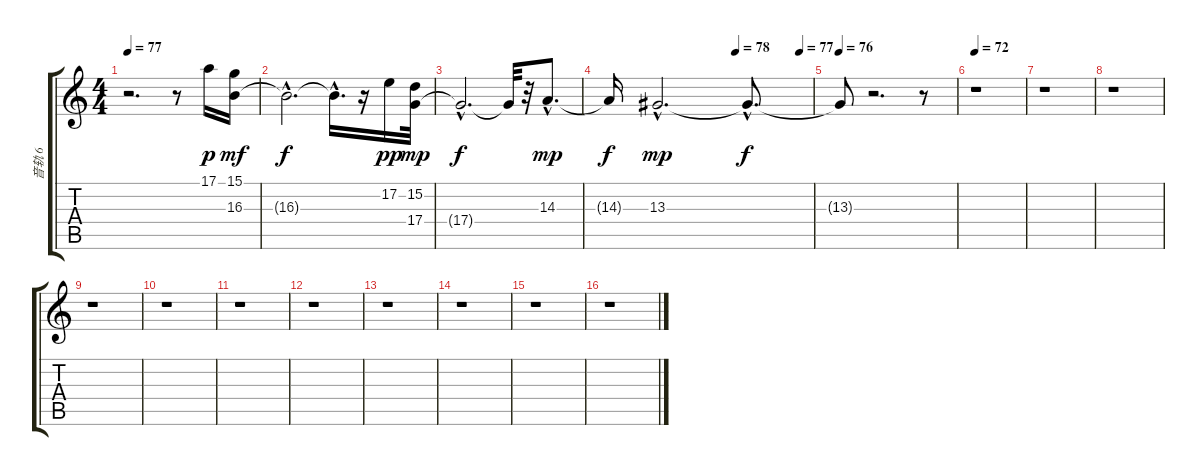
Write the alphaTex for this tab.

\track ("音轨 6" "音轨 6") {instrument blownbottle}
\staff {score tabs}
\tuning (E4 B3 G3 D3 A2 E2) {hide}
\ts (4 4)
\tempo 77
\clef g2
\ks c
r.2{d dy p instrument blownbottle} r.8 17.1.16{volume 12} (15.1 16.3).16{dy mf} |
16.3{hac t}.2{d dy f} 16.3{hac t}.16{d} r.16 17.2.16{dy pp volume 12} (15.2 17.4).32{dy mp volume 12} |
17.4{hac t}.2{d dy f} 17.4{t}.32 r.32 14.3{hac}.8{d dy mp volume 13} |
\tempo (78 0.625)
\tempo (77 0.9375)
14.3{t}.16{dy f} 13.3{hac}.2{d dy mp volume 13} 13.3{hac t}.8{d dy f} |
\tempo 76
13.3{t}.8 r.2{d} r.8 |
\tempo 72
r.1 |
r.1 |
r.1 |
r.1 |
r.1 |
r.1 |
r.1 |
r.1 |
r.1 |
r.1 |
r.1
